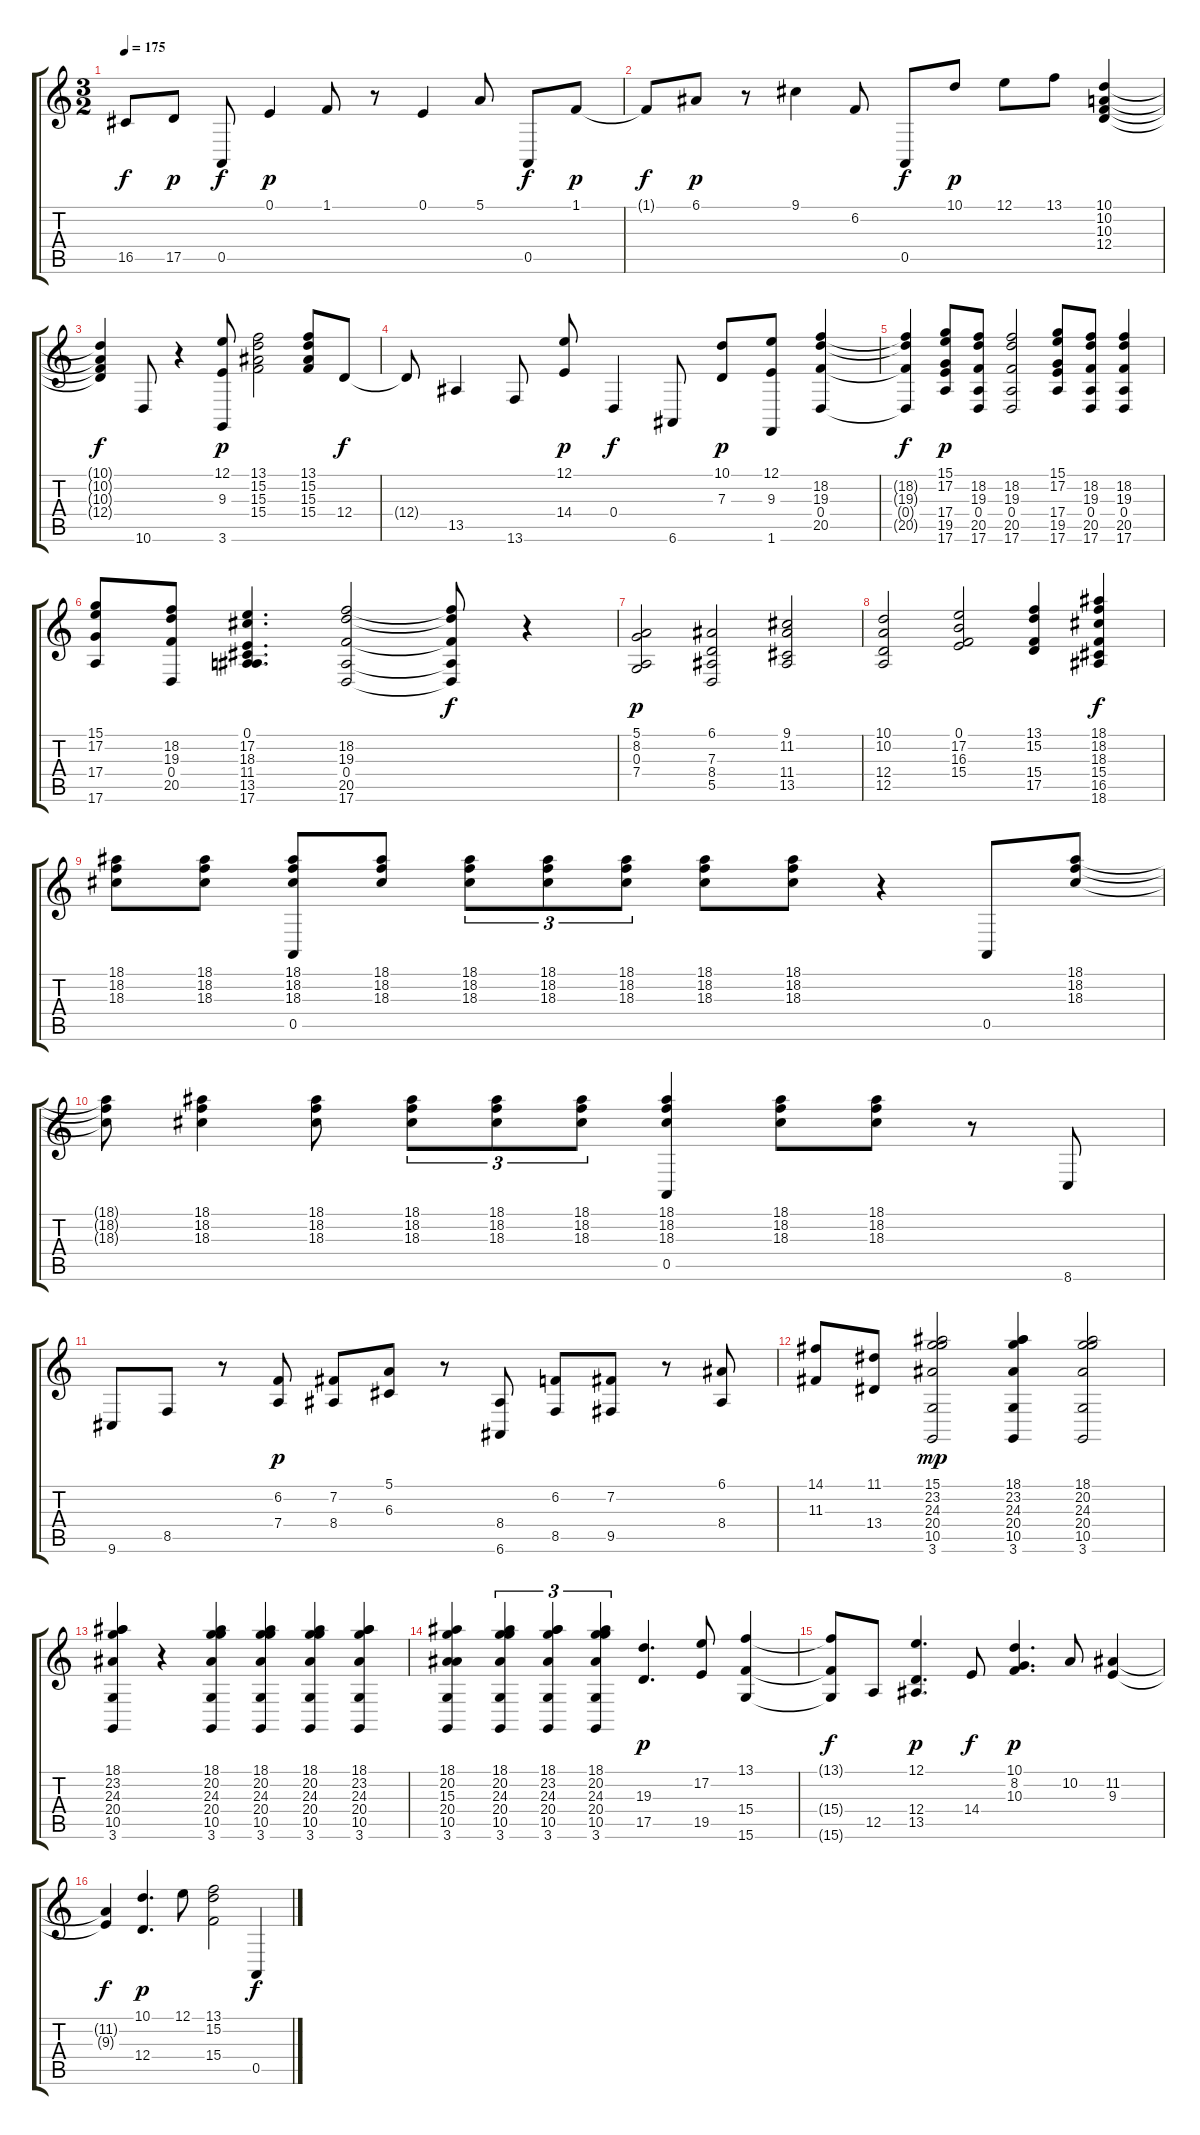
\track "" {instrument stringensemble1}
\staff {score tabs}
\tuning (E4 B3 G3 D3 A2 E2) {hide}
\ts (3 2)
\tempo 175
\clef g2
\ks c
16.5{t}.8{dy f} 17.5.8{dy p} 0.5.8{dy f} 0.1.4{dy p} 1.1.8 r.8 0.1.4 5.1.8 0.5.8{dy f} 1.1.8{dy p} |
1.1{t}.8{dy f} 6.1.8{dy p} r.8 9.1.4 6.2.8 0.5.8{dy f} 10.1.8{dy p} 12.1.8 13.1.8 (10.1 10.2 10.3 12.4).4 |
(10.1{t} 10.2{t} 10.3{t} 12.4{t}).4{dy f} 10.6.8 r.4 (12.1 9.3 3.6).8{dy p} (13.1 15.2 15.3 15.4).2 (13.1 15.2 15.3 15.4).8 12.4.8{dy f} |
12.4{t}.8 13.5.4 13.6.8 (12.1 14.4).8{dy p} 0.4.4{dy f} 6.6.8 (10.1 7.3).8{dy p} (12.1 9.3 1.6).8 (18.2 19.3 0.4 20.5).4 |
(18.2{t} 19.3{t} 0.4{t} 20.5{t}).4{dy f} (15.1 17.2 17.4 19.5 17.6).8{dy p} (18.2 19.3 0.4 20.5 17.6).8 (18.2 19.3 0.4 20.5 17.6).2 (15.1 17.2 17.4 19.5 17.6).8 (18.2 19.3 0.4 20.5 17.6).8 (18.2 19.3 0.4 20.5 17.6).4 |
(15.1 17.2 17.4 17.6).8 (18.2 19.3 0.4 20.5).8 (0.1 17.2 18.3 11.4 13.5 17.6).4{d} (18.2 19.3 0.4 20.5 17.6).2 (18.2{t} 19.3{t} 0.4{t} 20.5{t} 17.6{t}).8{dy f} r.4 |
(5.1 8.2 0.3 7.4).2{dy p} (6.1 7.3 8.4 5.5).2 (9.1 11.2 11.4 13.5).2 |
(10.1 10.2 12.4 12.5).2 (0.1 17.2 16.3 15.4).2 (13.1 15.2 15.4 17.5).4 (18.1 18.2 18.3 15.4 16.5 18.6).4{dy f} |
(18.1 18.2 18.3).8 (18.1 18.2 18.3).8 (18.1 18.2 18.3 0.5).8 (18.1 18.2 18.3).8 (18.1 18.2 18.3).8{tu (3 2)} (18.1 18.2 18.3).8{tu (3 2)} (18.1 18.2 18.3).8{tu (3 2)} (18.1 18.2 18.3).8 (18.1 18.2 18.3).8 r.4 0.5.8 (18.1 18.2 18.3).8 |
(18.1{t} 18.2{t} 18.3{t}).8 (18.1 18.2 18.3).4 (18.1 18.2 18.3).8 (18.1 18.2 18.3).8{tu (3 2)} (18.1 18.2 18.3).8{tu (3 2)} (18.1 18.2 18.3).8{tu (3 2)} (18.1 18.2 18.3 0.5).4 (18.1 18.2 18.3).8 (18.1 18.2 18.3).8 r.8 8.6.8 |
9.6.8 8.5.8 r.8 (6.2 7.4).8{dy p} (7.2 8.4).8 (5.1 6.3).8 r.8 (8.4 6.6).8 (6.2 8.5).8 (7.2 9.5).8 r.8 (6.1 8.4).8 |
(14.1 11.3).8 (11.1 13.4).8 (15.1 23.2 24.3 20.4 10.5 3.6).2{dy mp} (18.1 23.2 24.3 20.4 10.5 3.6).4 (18.1 20.2 24.3 20.4 10.5 3.6).2 |
(18.1 23.2 24.3 20.4 10.5 3.6).4 r.4 (18.1 20.2 24.3 20.4 10.5 3.6).4 (18.1 20.2 24.3 20.4 10.5 3.6).4 (18.1 20.2 24.3 20.4 10.5 3.6).4 (18.1 23.2 24.3 20.4 10.5 3.6).4 |
(18.1 20.2 15.3 20.4 10.5 3.6).4 (18.1 20.2 24.3 20.4 10.5 3.6).4{tu (3 2)} (18.1 23.2 24.3 20.4 10.5 3.6).4{tu (3 2)} (18.1 20.2 24.3 20.4 10.5 3.6).4{tu (3 2)} (19.3 17.5).4{d dy p} (17.2 19.5).8 (13.1 15.4 15.6).4 |
(13.1{t} 15.4{t} 15.6{t}).8{dy f} 12.5.8 (12.1 12.4 13.5).4{d dy p} 14.4.8{dy f} (10.1 8.2 10.3).4{d dy p} 10.2.8 (11.2 9.3).4 |
(11.2{t} 9.3{t}).4{dy f} (10.1 12.4).4{d dy p} 12.1.8 (13.1 15.2 15.4).2 0.5.4{dy f}
